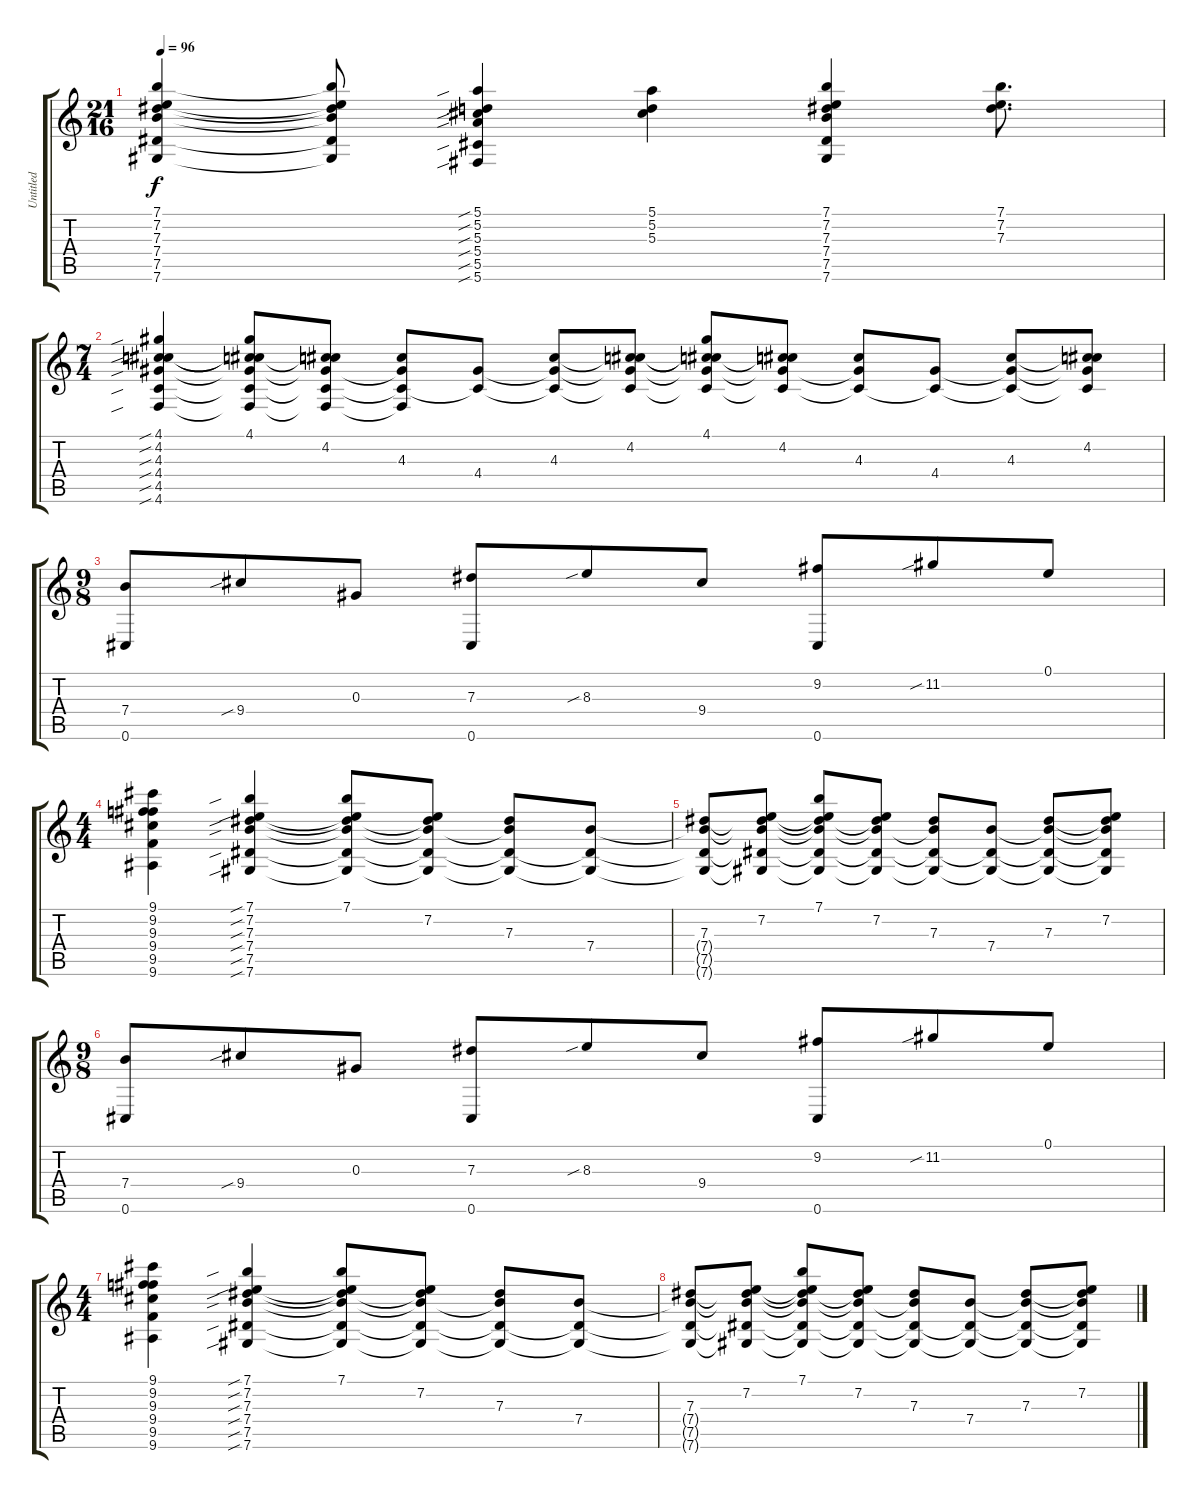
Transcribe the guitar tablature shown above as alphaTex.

\track ("Untitled" "Untitled") {instrument acousticguitarnylon}
\staff {score tabs}
\tuning (E4 A3 Ab3 E3 Ab2 Db2) {hide}
\ts (21 16)
\tempo 96
\clef g2
\ks c
(7.1 7.2 7.3 7.4 7.5 7.6).4{dy f} (7.1{t} 7.2{t} 7.3{t} 7.4{t} 7.5{t} 7.6{t}).8 (5.1{sib} 5.2{sib} 5.3{sib} 5.4{sib} 5.5{sib} 5.6{sib}).4 (5.1 5.2 5.3).4 (7.1 7.2 7.3 7.4 7.5 7.6).4 (7.1 7.2 7.3).8{d} |
\ts (7 4)
(4.1{sib} 4.2{sib} 4.3{sib} 4.4{sib} 4.5{sib} 4.6{sib}).4 (4.1 4.2{t} 4.3{t} 4.4{t} 4.5{t} 4.6{t}).8 (4.2 4.3{t} 4.4{t} 4.5{t} 4.6{t}).8 (4.3 4.4{t} 4.5{t} 4.6{t}).8 (4.4 4.5{t}).8 (4.3 4.4{t} 4.5{t}).8 (4.2 4.3{t} 4.4{t} 4.5{t}).8 (4.1 4.2{t} 4.3{t} 4.4{t} 4.5{t}).8 (4.2 4.3{t} 4.4{t} 4.5{t}).8 (4.3 4.4{t} 4.5{t}).8 (4.4 4.5{t}).8 (4.3 4.4{t} 4.5{t}).8 (4.2 4.3{t} 4.4{t} 4.5{t}).8 |
\ts (9 8)
(7.4 0.6).8 9.4{sib}.8 0.3.8 (7.3 0.6).8 8.3{sib}.8 9.4.8 (9.2 0.6).8 11.2{sib}.8 0.1.8 |
\ts (4 4)
(9.1 9.2 9.3 9.4 9.5 9.6).4 (7.1{sib} 7.2{sib} 7.3{sib} 7.4{sib} 7.5{sib} 7.6{sib}).4 (7.1 7.2{t} 7.3{t} 7.4{t} 7.5{t} 7.6{t}).8 (7.2 7.3{t} 7.4{t} 7.5{t} 7.6{t}).8 (7.3 7.4{t} 7.5{t} 7.6{t}).8 (7.4 7.5{t} 7.6{t}).8 |
(7.3 7.4{t} 7.5{t} 7.6{t}).8 (7.2 7.3{t} 7.4{t} 7.5{t} 7.6{t}).8 (7.1 7.2{t} 7.3{t} 7.4{t} 7.5{t} 7.6{t}).8 (7.2 7.3{t} 7.4{t} 7.5{t} 7.6{t}).8 (7.3 7.4{t} 7.5{t} 7.6{t}).8 (7.4 7.5{t} 7.6{t}).8 (7.3 7.4{t} 7.5{t} 7.6{t}).8 (7.2 7.3{t} 7.4{t} 7.5{t} 7.6{t}).8 |
\ts (9 8)
(7.4 0.6).8 9.4{sib}.8 0.3.8 (7.3 0.6).8 8.3{sib}.8 9.4.8 (9.2 0.6).8 11.2{sib}.8 0.1.8 |
\ts (4 4)
(9.1 9.2 9.3 9.4 9.5 9.6).4 (7.1{sib} 7.2{sib} 7.3{sib} 7.4{sib} 7.5{sib} 7.6{sib}).4 (7.1 7.2{t} 7.3{t} 7.4{t} 7.5{t} 7.6{t}).8 (7.2 7.3{t} 7.4{t} 7.5{t} 7.6{t}).8 (7.3 7.4{t} 7.5{t} 7.6{t}).8 (7.4 7.5{t} 7.6{t}).8 |
(7.3 7.4{t} 7.5{t} 7.6{t}).8 (7.2 7.3{t} 7.4{t} 7.5{t} 7.6{t}).8 (7.1 7.2{t} 7.3{t} 7.4{t} 7.5{t} 7.6{t}).8 (7.2 7.3{t} 7.4{t} 7.5{t} 7.6{t}).8 (7.3 7.4{t} 7.5{t} 7.6{t}).8 (7.4 7.5{t} 7.6{t}).8 (7.3 7.4{t} 7.5{t} 7.6{t}).8 (7.2 7.3{t} 7.4{t} 7.5{t} 7.6{t}).8
